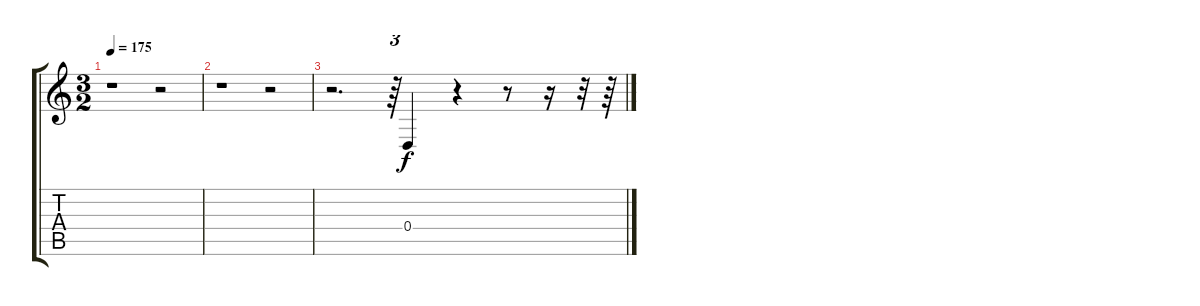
\track "" {instrument stringensemble2}
\staff {score tabs}
\tuning (E4 B3 G3 D3 A2 E2) {hide}
\ts (3 2)
\tempo 175
\clef g2
\ks c
r.1{dy mp} r.2 |
r.1 r.2 |
r.2{d} r.64{tu (3 2)} 0.4.4{dy f volume 12} r.4 r.8 r.16 r.32 r.64
